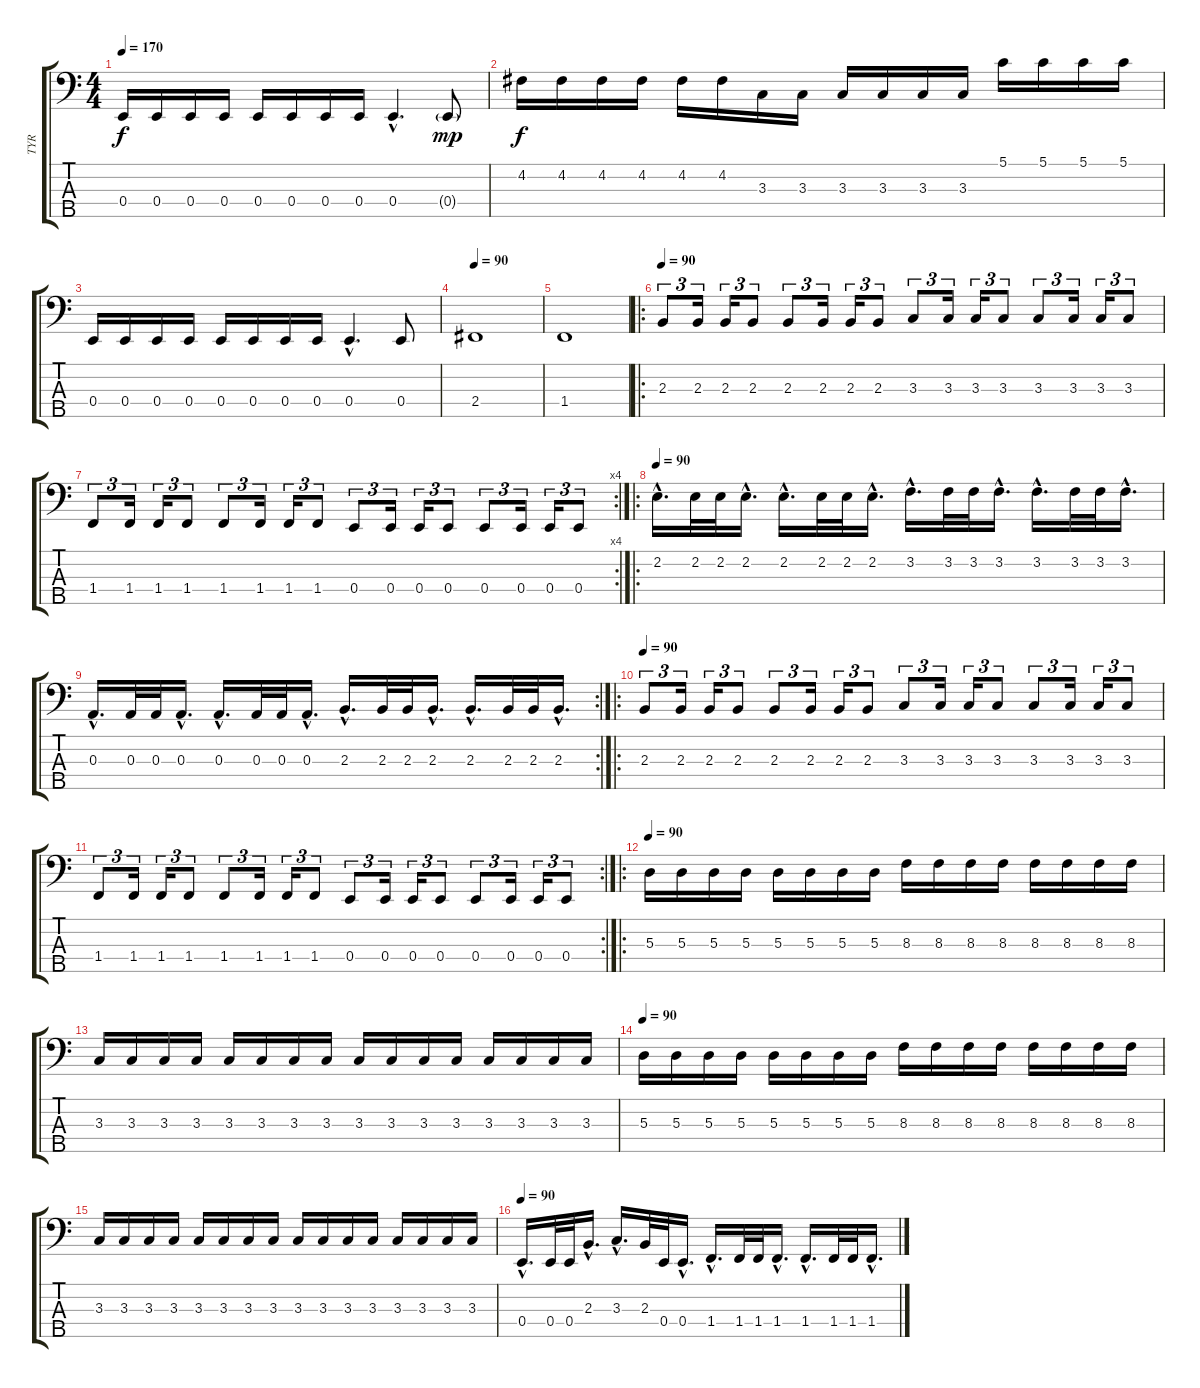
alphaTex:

\track ("TYR" "TYR") {instrument electricbassfinger}
\staff {score tabs}
\tuning (G2 D2 A1 E1 B0) {hide}
\ts (4 4)
\tempo 170
\clef f4
\ks c
0.4.16{dy f} 0.4.16 0.4.16 0.4.16 0.4.16 0.4.16 0.4.16 0.4.16 0.4{hac}.4{d} 0.4{g}.8{dy mp} |
4.2.16{dy f} 4.2.16 4.2.16 4.2.16 4.2.16 4.2.16 3.3.16 3.3.16 3.3.16 3.3.16 3.3.16 3.3.16 5.1.16 5.1.16 5.1.16 5.1.16 |
0.4.16 0.4.16 0.4.16 0.4.16 0.4.16 0.4.16 0.4.16 0.4.16 0.4{hac}.4{d} 0.4.8 |
\tempo 90
2.4.1 |
1.4.1 |
\ro
\tempo 90
2.3.8{tu (3 2)} 2.3.16{tu (3 2)} 2.3.16{tu (3 2)} 2.3.8{tu (3 2)} 2.3.8{tu (3 2)} 2.3.16{tu (3 2)} 2.3.16{tu (3 2)} 2.3.8{tu (3 2)} 3.3.8{tu (3 2)} 3.3.16{tu (3 2)} 3.3.16{tu (3 2)} 3.3.8{tu (3 2)} 3.3.8{tu (3 2)} 3.3.16{tu (3 2)} 3.3.16{tu (3 2)} 3.3.8{tu (3 2)} |
\rc 4
1.4.8{tu (3 2)} 1.4.16{tu (3 2)} 1.4.16{tu (3 2)} 1.4.8{tu (3 2)} 1.4.8{tu (3 2)} 1.4.16{tu (3 2)} 1.4.16{tu (3 2)} 1.4.8{tu (3 2)} 0.4.8{tu (3 2)} 0.4.16{tu (3 2)} 0.4.16{tu (3 2)} 0.4.8{tu (3 2)} 0.4.8{tu (3 2)} 0.4.16{tu (3 2)} 0.4.16{tu (3 2)} 0.4.8{tu (3 2)} |
\ro
\tempo 90
2.2{hac}.16{d} 2.2.32 2.2.32 2.2{hac}.16{d} 2.2{hac}.16{d} 2.2.32 2.2.32 2.2{hac}.16{d} 3.2{hac}.16{d} 3.2.32 3.2.32 3.2{hac}.16{d} 3.2{hac}.16{d} 3.2.32 3.2.32 3.2{hac}.16{d} |
\rc 2
0.3{hac}.16{d} 0.3.32 0.3.32 0.3{hac}.16{d} 0.3{hac}.16{d} 0.3.32 0.3.32 0.3{hac}.16{d} 2.3{hac}.16{d} 2.3.32 2.3.32 2.3{hac}.16{d} 2.3{hac}.16{d} 2.3.32 2.3.32 2.3{hac}.16{d} |
\ro
\tempo 90
2.3.8{tu (3 2)} 2.3.16{tu (3 2)} 2.3.16{tu (3 2)} 2.3.8{tu (3 2)} 2.3.8{tu (3 2)} 2.3.16{tu (3 2)} 2.3.16{tu (3 2)} 2.3.8{tu (3 2)} 3.3.8{tu (3 2)} 3.3.16{tu (3 2)} 3.3.16{tu (3 2)} 3.3.8{tu (3 2)} 3.3.8{tu (3 2)} 3.3.16{tu (3 2)} 3.3.16{tu (3 2)} 3.3.8{tu (3 2)} |
\rc 2
1.4.8{tu (3 2)} 1.4.16{tu (3 2)} 1.4.16{tu (3 2)} 1.4.8{tu (3 2)} 1.4.8{tu (3 2)} 1.4.16{tu (3 2)} 1.4.16{tu (3 2)} 1.4.8{tu (3 2)} 0.4.8{tu (3 2)} 0.4.16{tu (3 2)} 0.4.16{tu (3 2)} 0.4.8{tu (3 2)} 0.4.8{tu (3 2)} 0.4.16{tu (3 2)} 0.4.16{tu (3 2)} 0.4.8{tu (3 2)} |
\ro
\tempo 90
5.3.16 5.3.16 5.3.16 5.3.16 5.3.16 5.3.16 5.3.16 5.3.16 8.3.16 8.3.16 8.3.16 8.3.16 8.3.16 8.3.16 8.3.16 8.3.16 |
3.3.16 3.3.16 3.3.16 3.3.16 3.3.16 3.3.16 3.3.16 3.3.16 3.3.16 3.3.16 3.3.16 3.3.16 3.3.16 3.3.16 3.3.16 3.3.16 |
\tempo 90
5.3.16 5.3.16 5.3.16 5.3.16 5.3.16 5.3.16 5.3.16 5.3.16 8.3.16 8.3.16 8.3.16 8.3.16 8.3.16 8.3.16 8.3.16 8.3.16 |
3.3.16 3.3.16 3.3.16 3.3.16 3.3.16 3.3.16 3.3.16 3.3.16 3.3.16 3.3.16 3.3.16 3.3.16 3.3.16 3.3.16 3.3.16 3.3.16 |
\tempo 90
0.4{hac}.16{d} 0.4.32 0.4.32 2.3{hac}.16{d} 3.3{hac}.16{d} 2.3.32 0.4.32 0.4{hac}.16{d} 1.4{hac}.16{d} 1.4.32 1.4.32 1.4{hac}.16{d} 1.4{hac}.16{d} 1.4.32 1.4.32 1.4{hac}.16{d}
